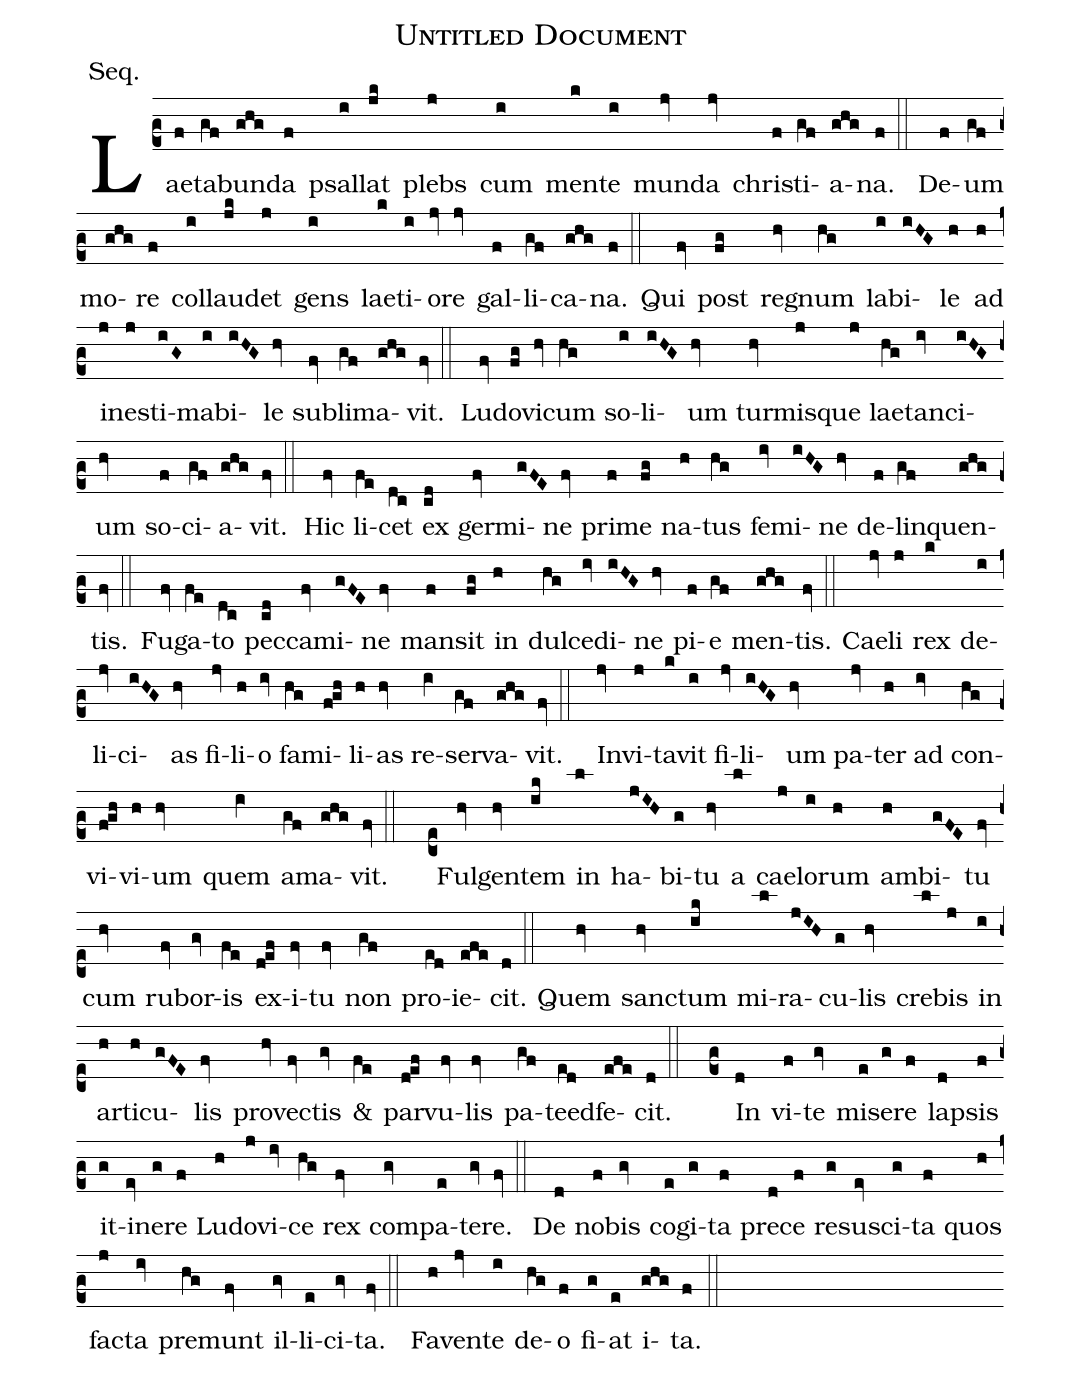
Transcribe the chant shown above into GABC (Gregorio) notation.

name: Untitled Document;
annotation: Seq.;
%%
(c2)Lae(f)ta(gf)bun(ghg)da(f) psal(i)lat(jk) plebs(j) cum(i) men(k)te(i) mun(jv)da(jv) chri(f)sti(gf)a(ghg)na.(f::)
De(f)um(gf) mo(ghg)re(f) col(i)lau(jk)det(j) gens(i) lae(k)ti(i)o(jv)re(jv) gal(f)li(gf)ca(ghg)na.(f::)

Qui(fv) post(fg) re(hv)gnum(hg) la(i)bi(iHG)le(h) ad(h) in(j)es(j)ti(iG)ma(i)bi(iHG)le(hv) sub(fv)li(gf)ma(ghg)vit.(fv::)
Lu(fv)do(fg)vi(hv)cum(hg) so(i)li(iHG)um(hv) tur(hv)mis(j)que(j) lae(hg)tan(iv)ci(iHG)um(hv) so(f)ci(gf)a(ghg)vit.(fv::)

Hic(fv) li(fe)cet(dc) ex(cd) ger(fv)mi(gFE)ne(fv) pri(f)me(fg) na(h)tus(hg) fe(iv)mi(iHG)ne(hv) de(f)lin(gf)quen(ghg)tis.(fv::)
Fu(fv)ga(fe)to(dc) pec(cd)ca(fv)mi(gFE)ne(fv) man(f)sit(fg) in(h) dul(hg)ce(iv)di(iHG)ne(hv) pi(f)e(gf) men(ghg)tis.(fv::)

Cae(jv)li(j) rex(k) de(i)li(jv)ci(iHG)as(hv) fi(jv)li(h)o(iv) fa(hg)mi(fgh)li(h)as(hv) re(iV)ser(gf)va(ghg)vit.(fv::)
In(jv)vi(j)ta(k)vit(i) fi(jv)li(iHG)um(hv) pa(jv)ter(h) ad(iv) con(hg)vi(fgh)vi(h)um(hv) quem(iV) a(gf)ma(ghg)vit.(fv::)

(c1)Ful(hv)gen(hv)tem(ik) in(l) ha(jIH)bi(g)tu(hv) a(l) cae(j)lo(i)rum(h) am(h)bi(gFE)tu(fv) cum(hv) ru(fv)bor(gv)is(fe) ex(def)i(fv)tu(fv) non(gf) pro(ed)ie(efe)cit.(d::)
Quem(hv) sanc(hv)tum(ik) mi(l)ra(jIH)cu(g)lis(hv) cre(l)bis(j) in(i) ar(h)ti(h)cu(gFE)lis(fv) pro(hv)vec(fv)tis(gv) &(fe) par(def)vu(fv)lis(fv) pa(gf)teed(ed)fe(efe)cit.(d::)

(c2)In(d) vi(f)te(gv) mi(e)se(g)re(f) lap(d)sis(f) it(g)in(ev)e(g)re(f) Lu(h)do(j)vi(iv)ce(hg) rex(fv) com(gv)pa(e)te(gv)re.(fv::)
De(d) no(f)bis(gv) co(e)gi(g)ta(f) pre(d)ce(f) re(g)su(ev)sci(g)ta(f) quos(h) fac(j)ta(iv) pre(hg)munt(fv) il(gv)li(e)ci(gv)ta.(fv::)

Fa(h)ven(jv)te(i) de(hg)o(f) fi(g)at(e) i(ghg)ta.(f::)
